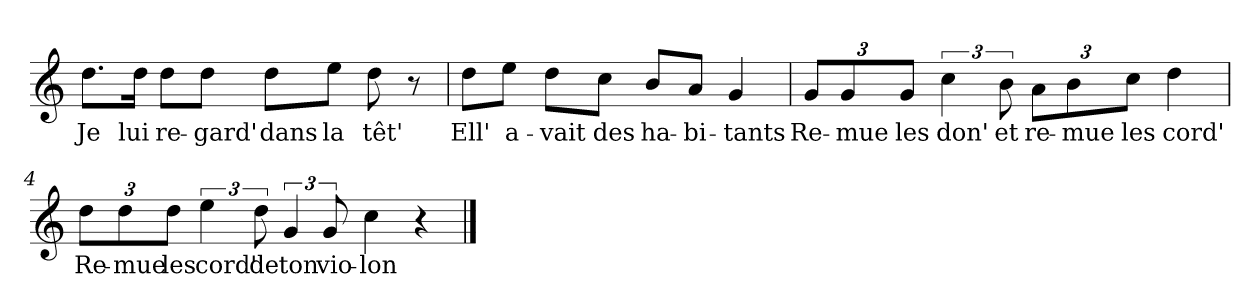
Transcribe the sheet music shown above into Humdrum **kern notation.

**kern	**text
*part1	*part1
*staff1	*staff1
*clefG2	*
*k[]	*
*C:	*
=1	=1
!	!LO:LY:b
8.dd\L	Je
!	!LO:LY:b
16dd\Jk	lui
!	!LO:LY:b
8dd\L	re-
!	!LO:LY:b
8dd\J	-gard'
!	!LO:LY:b
8dd\L	dans
!	!LO:LY:b
8ee\J	la
!	!LO:LY:b
8dd\	têt'
8r	.
=2	=2
!	!LO:LY:b
8dd\L	Ell'
!	!LO:LY:b
8ee\J	a-
!	!LO:LY:b
8dd\L	-vait
!	!LO:LY:b
8cc\J	des
!	!LO:LY:b
8b/L	ha-
!	!LO:LY:b
8a/J	-bi-
!	!LO:LY:b
4g/	-tants
!!LO:LB:g=z
=3	=3
!	!LO:LY:b
12g/L	Re-
!	!LO:LY:b
12g/	-mue
!	!LO:LY:b
12g/J	les
!	!LO:LY:b
6cc\	don'
!	!LO:LY:b
12b\	et
!	!LO:LY:b
12a\L	re-
!	!LO:LY:b
12b\	-mue
!	!LO:LY:b
12cc\J	les
!	!LO:LY:b
4dd\	cord'
=4	=4
!	!LO:LY:b
12dd\L	Re-
!	!LO:LY:b
12dd\	-mue
!	!LO:LY:b
12dd\J	les
!	!LO:LY:b
6ee\	cord'
!	!LO:LY:b
12dd\	de
!	!LO:LY:b
6g/	ton
!	!LO:LY:b
12g/	vio-
!	!LO:LY:b
4cc\	-lon
4r	.
==	==
*-	*-
